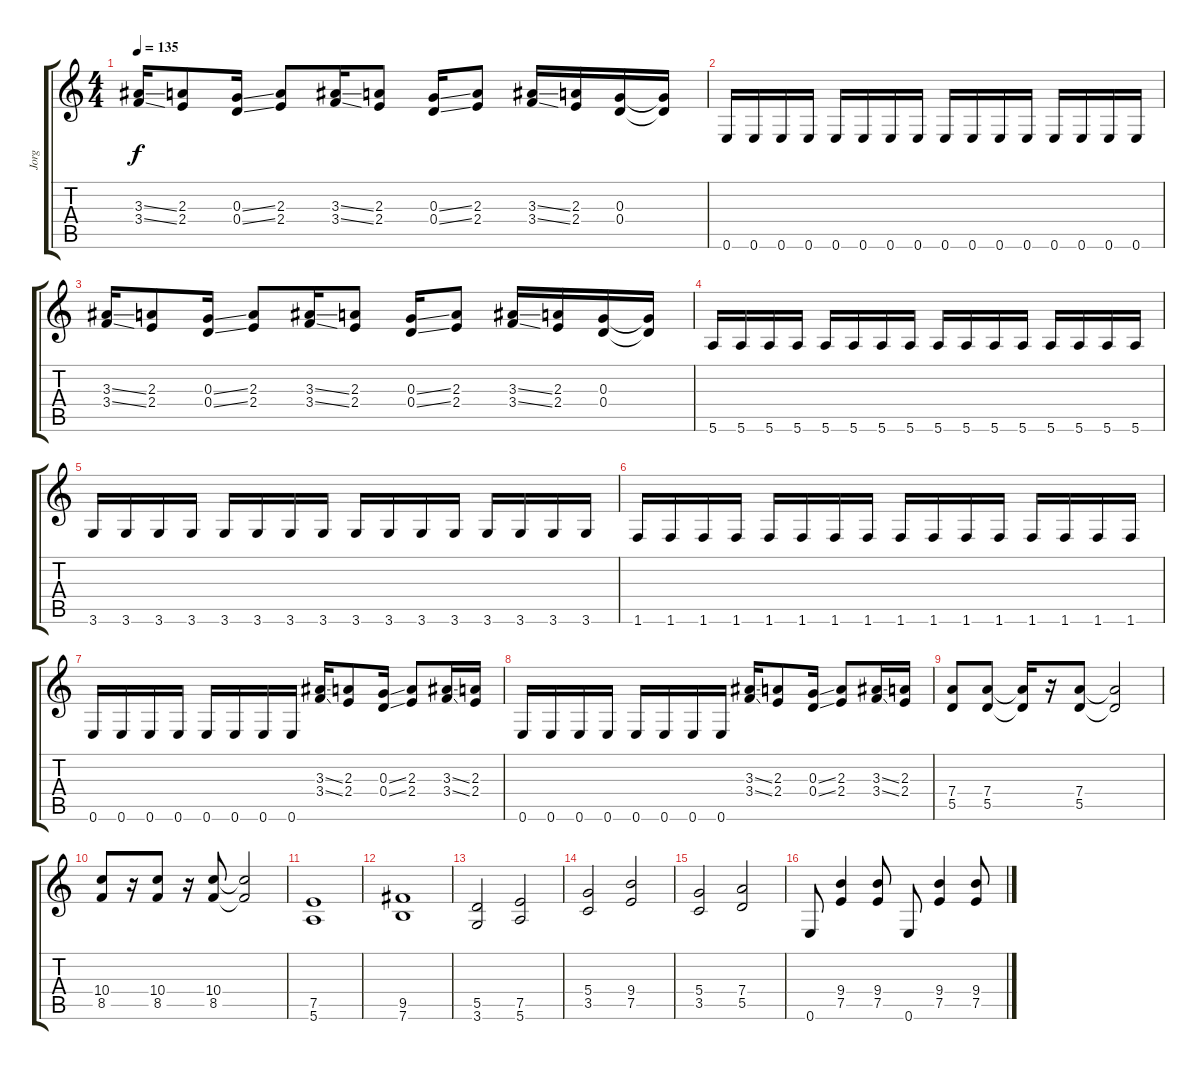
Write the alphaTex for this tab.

\track ("Jorg" "Jorg") {instrument distortionguitar}
\staff {score tabs}
\tuning (E4 B3 G3 D3 A2 E2) {hide}
\ts (4 4)
\tempo 135
\clef g2
\ks c
(3.3{ss} 3.4{ss}).16{dy f} (2.3 2.4).8 (0.3{ss} 0.4{ss}).16 (2.3 2.4).8 (3.3{ss} 3.4{ss}).16 (2.3 2.4).8 (0.3{ss} 0.4{ss}).16 (2.3 2.4).8 (3.3{ss} 3.4{ss}).16 (2.3 2.4).16 (0.3 0.4).16 (0.3{t} 0.4{t}).16 |
0.6.16 0.6.16 0.6.16 0.6.16 0.6.16 0.6.16 0.6.16 0.6.16 0.6.16 0.6.16 0.6.16 0.6.16 0.6.16 0.6.16 0.6.16 0.6.16 |
(3.3{ss} 3.4{ss}).16 (2.3 2.4).8 (0.3{ss} 0.4{ss}).16 (2.3 2.4).8 (3.3{ss} 3.4{ss}).16 (2.3 2.4).8 (0.3{ss} 0.4{ss}).16 (2.3 2.4).8 (3.3{ss} 3.4{ss}).16 (2.3 2.4).16 (0.3 0.4).16 (0.3{t} 0.4{t}).16 |
5.6.16 5.6.16 5.6.16 5.6.16 5.6.16 5.6.16 5.6.16 5.6.16 5.6.16 5.6.16 5.6.16 5.6.16 5.6.16 5.6.16 5.6.16 5.6.16 |
3.6.16 3.6.16 3.6.16 3.6.16 3.6.16 3.6.16 3.6.16 3.6.16 3.6.16 3.6.16 3.6.16 3.6.16 3.6.16 3.6.16 3.6.16 3.6.16 |
1.6.16 1.6.16 1.6.16 1.6.16 1.6.16 1.6.16 1.6.16 1.6.16 1.6.16 1.6.16 1.6.16 1.6.16 1.6.16 1.6.16 1.6.16 1.6.16 |
0.6.16 0.6.16 0.6.16 0.6.16 0.6.16 0.6.16 0.6.16 0.6.16 (3.3{ss} 3.4{ss}).16 (2.3 2.4).8 (0.3{ss} 0.4{ss}).16 (2.3 2.4).8 (3.3{ss} 3.4{ss}).16 (2.3 2.4).16 |
0.6.16 0.6.16 0.6.16 0.6.16 0.6.16 0.6.16 0.6.16 0.6.16 (3.3{ss} 3.4{ss}).16 (2.3 2.4).8 (0.3{ss} 0.4{ss}).16 (2.3 2.4).8 (3.3{ss} 3.4{ss}).16 (2.3 2.4).16 |
(7.4 5.5).8 (7.4 5.5).8 (7.4{t} 5.5{t}).16 r.16 (7.4 5.5).8 (7.4{t} 5.5{t}).2 |
(10.4 8.5).8 r.16 (10.4 8.5).8 r.16 (10.4 8.5).8 (10.4{t} 8.5{t}).2 |
(7.5 5.6).1 |
(9.5 7.6).1 |
(5.5 3.6).2 (7.5 5.6).2 |
(5.4 3.5).2 (9.4 7.5).2 |
(5.4 3.5).2 (7.4 5.5).2 |
0.6.8 (9.4 7.5).4 (9.4 7.5).8 0.6.8 (9.4 7.5).4 (9.4 7.5).8
